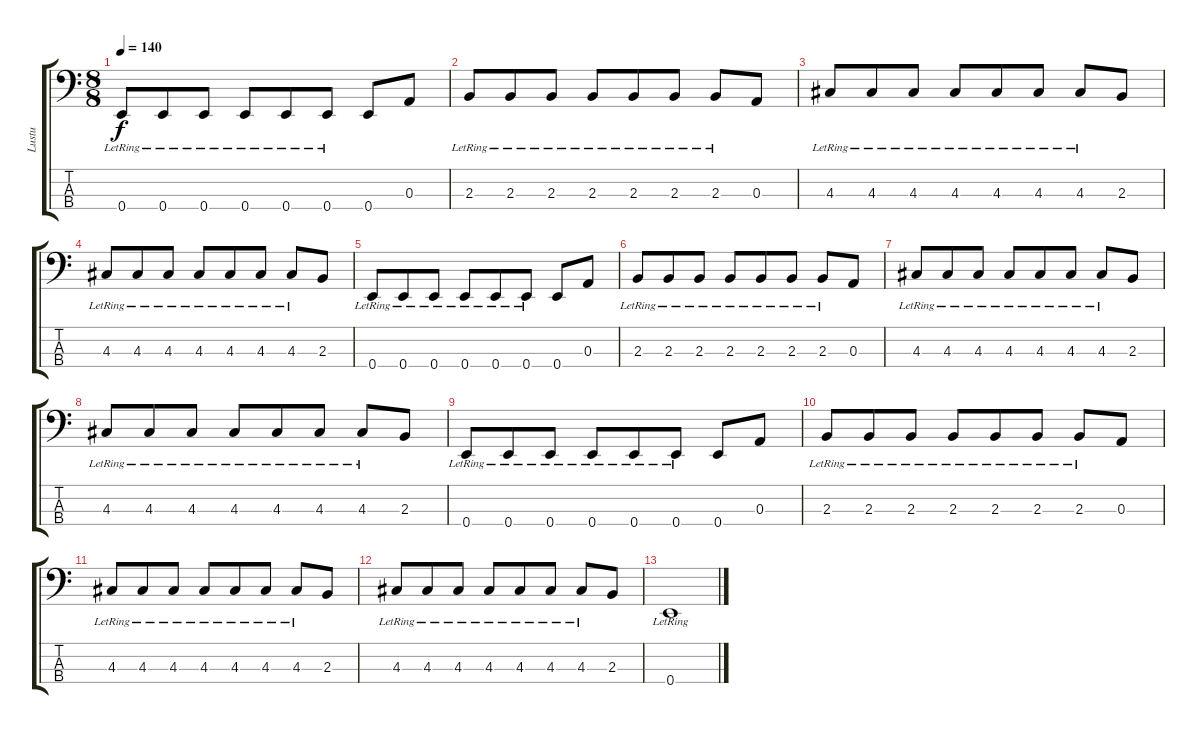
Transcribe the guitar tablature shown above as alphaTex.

\track ("Lustu" "Lustu") {instrument electricbassfinger}
\staff {score tabs}
\tuning (G2 D2 A1 E1) {hide}
\ts (8 8)
\tempo 140
\clef f4
\ks c
0.4{lr}.8{dy f} 0.4{lr}.8 0.4{lr}.8 0.4{lr}.8 0.4{lr}.8 0.4{lr}.8 0.4.8 0.3.8 |
2.3{lr}.8 2.3{lr}.8 2.3{lr}.8 2.3{lr}.8 2.3{lr}.8 2.3{lr}.8 2.3{lr}.8 0.3.8 |
4.3{lr}.8 4.3{lr}.8 4.3{lr}.8 4.3{lr}.8 4.3{lr}.8 4.3{lr}.8 4.3{lr}.8 2.3.8 |
4.3{lr}.8 4.3{lr}.8 4.3{lr}.8 4.3{lr}.8 4.3{lr}.8 4.3{lr}.8 4.3{lr}.8 2.3.8 |
0.4{lr}.8 0.4{lr}.8 0.4{lr}.8 0.4{lr}.8 0.4{lr}.8 0.4{lr}.8 0.4.8 0.3.8 |
2.3{lr}.8 2.3{lr}.8 2.3{lr}.8 2.3{lr}.8 2.3{lr}.8 2.3{lr}.8 2.3{lr}.8 0.3.8 |
4.3{lr}.8 4.3{lr}.8 4.3{lr}.8 4.3{lr}.8 4.3{lr}.8 4.3{lr}.8 4.3{lr}.8 2.3.8 |
4.3{lr}.8 4.3{lr}.8 4.3{lr}.8 4.3{lr}.8 4.3{lr}.8 4.3{lr}.8 4.3{lr}.8 2.3.8 |
0.4{lr}.8 0.4{lr}.8 0.4{lr}.8 0.4{lr}.8 0.4{lr}.8 0.4{lr}.8 0.4.8 0.3.8 |
2.3{lr}.8 2.3{lr}.8 2.3{lr}.8 2.3{lr}.8 2.3{lr}.8 2.3{lr}.8 2.3{lr}.8 0.3.8 |
4.3{lr}.8 4.3{lr}.8 4.3{lr}.8 4.3{lr}.8 4.3{lr}.8 4.3{lr}.8 4.3{lr}.8 2.3.8 |
4.3{lr}.8 4.3{lr}.8 4.3{lr}.8 4.3{lr}.8 4.3{lr}.8 4.3{lr}.8 4.3{lr}.8 2.3.8 |
0.4{lr}.1
